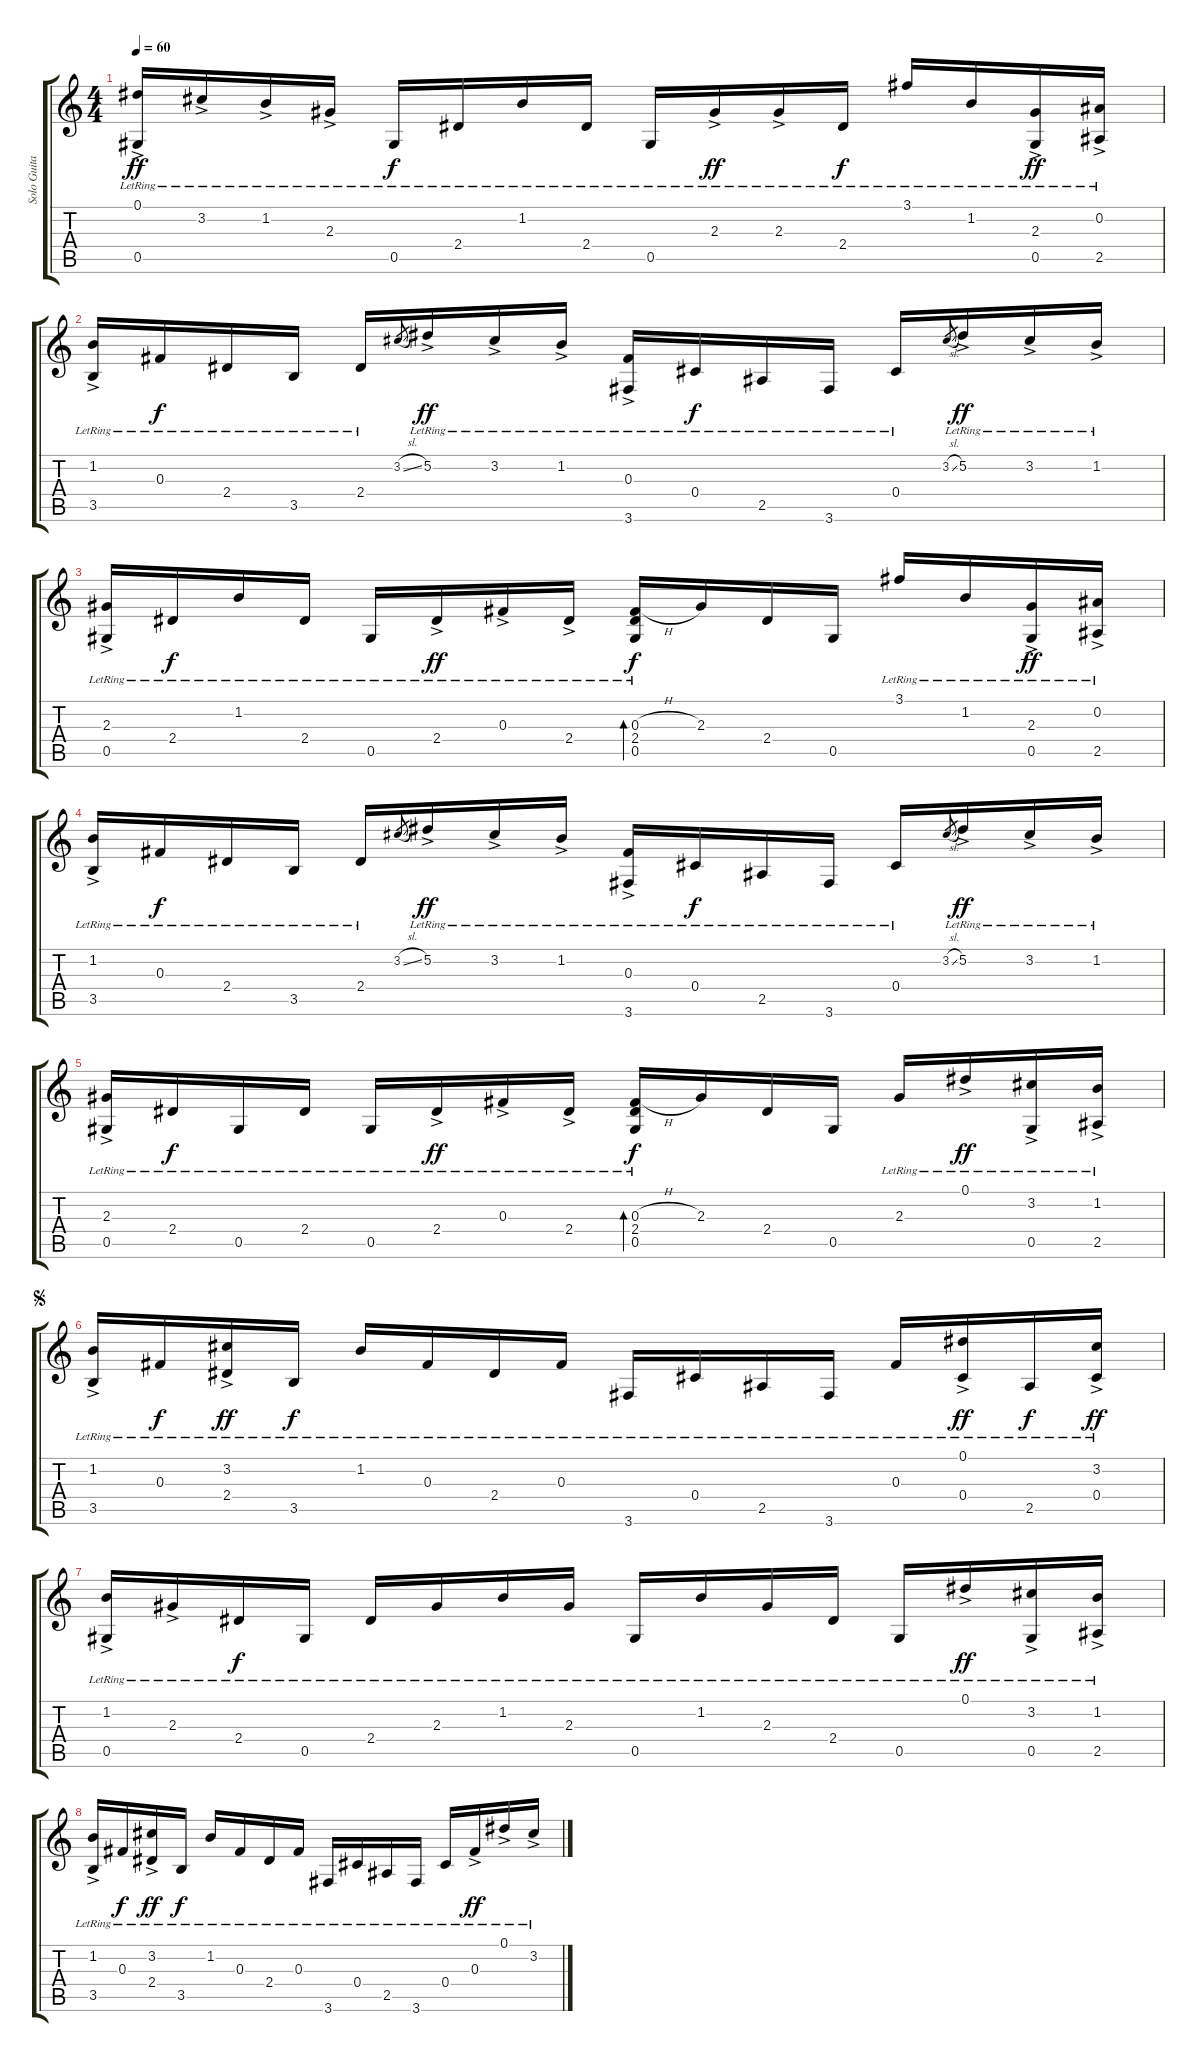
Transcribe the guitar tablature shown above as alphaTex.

\track ("Solo Guitar" "Solo Guita") {instrument acousticguitarnylon}
\staff {score tabs}
\tuning (Eb4 Bb3 Gb3 Db3 Ab2 Eb2) {hide}
\ts (4 4)
\tempo 60
\clef g2
\ks c
(0.1{ac lr} 0.5{lr}).16{dy ff} 3.2{ac lr}.16 1.2{ac lr}.16 2.3{ac lr}.16 0.5{lr}.16{dy f} 2.4{lr}.16 1.2{lr}.16 2.4{lr}.16 0.5{lr}.16 2.3{ac lr}.16{dy ff} 2.3{ac lr}.16 2.4{lr}.16{dy f} 3.1{lr}.16 1.2{lr}.16 (2.3{ac lr} 0.5{lr}).16{dy ff} (0.2{ac lr} 2.5{lr}).16 |
(1.2{ac lr} 3.5{lr}).16 0.3{lr}.16{dy f} 2.4{lr}.16 3.5{lr}.16 2.4{lr}.16 3.2{sl}.8{gr} 5.2{ac lr}.16{dy ff} 3.2{ac lr}.16 1.2{ac lr}.16 (0.3{ac lr} 3.6{lr}).16 0.4{lr}.16{dy f} 2.5{lr}.16 3.6{lr}.16 0.4{lr}.16 3.2{sl}.8{gr} 5.2{ac lr}.16{dy ff} 3.2{ac lr}.16 1.2{ac lr}.16 |
(2.3{ac lr} 0.5{lr}).16 2.4{lr}.16{dy f} 1.2{lr}.16 2.4{lr}.16 0.5{lr}.16 2.4{ac lr}.16{dy ff} 0.3{ac lr}.16 2.4{ac lr}.16 (0.3{h} 2.4{lr} 0.5{lr}).16{bd 60 dy f} 2.3.16 2.4.16 0.5.16 3.1{lr}.16 1.2{lr}.16 (2.3{ac lr} 0.5{lr}).16{dy ff} (0.2{ac lr} 2.5{lr}).16 |
(1.2{ac lr} 3.5{lr}).16 0.3{lr}.16{dy f} 2.4{lr}.16 3.5{lr}.16 2.4{lr}.16 3.2{sl}.8{gr} 5.2{ac lr}.16{dy ff} 3.2{ac lr}.16 1.2{ac lr}.16 (0.3{ac lr} 3.6{lr}).16 0.4{lr}.16{dy f} 2.5{lr}.16 3.6{lr}.16 0.4{lr}.16 3.2{sl}.8{gr} 5.2{ac lr}.16{dy ff} 3.2{ac lr}.16 1.2{ac lr}.16 |
(2.3{ac lr} 0.5{lr}).16 2.4{lr}.16{dy f} 0.5{lr}.16 2.4{lr}.16 0.5{lr}.16 2.4{ac lr}.16{dy ff} 0.3{ac lr}.16 2.4{ac lr}.16 (0.3{h} 2.4{lr} 0.5{lr}).16{bd 60 dy f} 2.3.16 2.4.16 0.5.16 2.3{lr}.16 0.1{ac lr}.16{dy ff} (3.2{ac lr} 0.5{lr}).16 (1.2{ac lr} 2.5{lr}).16 |
\jump segno
(1.2{ac lr} 3.5{lr}).16 0.3{lr}.16{dy f} (3.2{ac lr} 2.4{lr}).16{dy ff} 3.5{lr}.16{dy f} 1.2{lr}.16 0.3{lr}.16 2.4{lr}.16 0.3{lr}.16 3.6{lr}.16 0.4{lr}.16 2.5{lr}.16 3.6{lr}.16 0.3{lr}.16 (0.1{ac lr} 0.4{lr}).16{dy ff} 2.5{lr}.16{dy f} (3.2{ac lr} 0.4{lr}).16{dy ff} |
(1.2{ac lr} 0.5{lr}).16 2.3{ac lr}.16 2.4{lr}.16{dy f} 0.5{lr}.16 2.4{lr}.16 2.3{lr}.16 1.2{lr}.16 2.3{lr}.16 0.5{lr}.16 1.2{lr}.16 2.3{lr}.16 2.4{lr}.16 0.5{lr}.16 0.1{ac lr}.16{dy ff} (3.2{ac lr} 0.5{lr}).16 (1.2{ac lr} 2.5{lr}).16 |
(1.2{ac lr} 3.5{lr}).16 0.3{lr}.16{dy f} (3.2{ac lr} 2.4{lr}).16{dy ff} 3.5{lr}.16{dy f} 1.2{lr}.16 0.3{lr}.16 2.4{lr}.16 0.3{lr}.16 3.6{lr}.16 0.4{lr}.16 2.5{lr}.16 3.6{lr}.16 0.4{lr}.16 0.3{ac lr}.16{dy ff} 0.1{ac lr}.16 3.2{ac lr}.16
